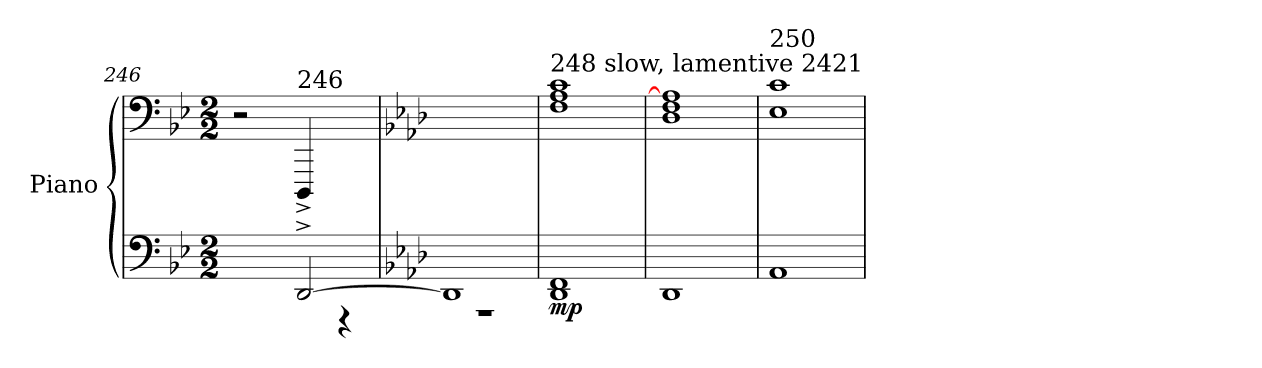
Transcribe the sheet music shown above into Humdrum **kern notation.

**kern	**kern	**dynam
*part1	*part1	*part1
*staff2	*staff1	*staff1/2
*I"Piano	*	*
*I'Pno	*	*
*clefF4	*clefF4	*
*k[b-e-]	*k[b-e-]	*
*B-:	*B-:	*
*M2/2	*M2/2	*
=246	=246	=246
*^	*^	*
!	!	!	!	!LO:DY:a=2
!	!	!	!	!LO:DY:n=1:b=2
2ryy	2ryy	2r	2ryy	mp mp
!	!	!LO:TX:a:t=246	!	!
[2DD^/	4ryy	4ryy	4DDD^/	.
.	4r	4ryy	4ryy	.
*	*	*v	*v	*
!!LO:PB:g=z
=247	=247	=247	=247
*k[b-e-a-d-]	*	*k[b-e-a-d-]	*
*A-:	*	*A-:	*
1DD]	1r	1ryy	.
!!LO:PB:g=z
=248	=248	=248	=248
!	!	!LO:TX:a:t=248 slow, lamentive 2421	!
!	!	!	!LO:DY:b=2
*v	*v	*	*
1DD- 1FF	1F 1A- 1c	mp
=249	=249	=249
1DD-	1D- 1F 1A-]	.
=250	=250	=250
*	*^	*
!	!LO:TX:a:t=250	!	!
1AA-	1c	1E-	.
*	*v	*v	*
=	=	=
*-	*-	*-
